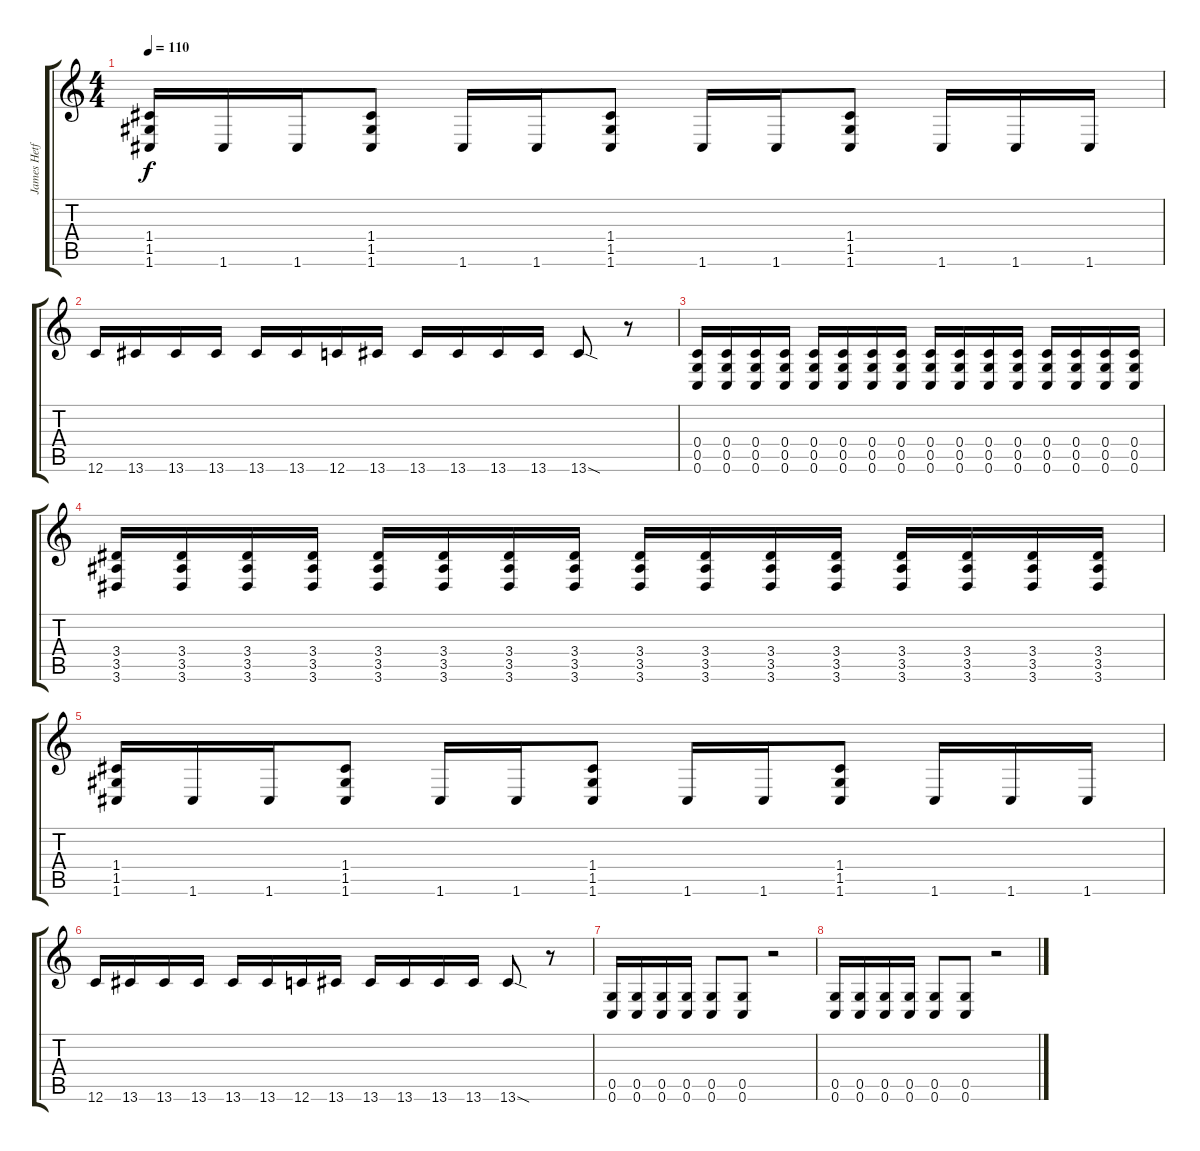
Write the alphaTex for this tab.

\track ("James Hetfield" "James Hetf") {instrument distortionguitar}
\staff {score tabs}
\tuning (D4 A3 F3 C3 G2 C2) {hide}
\ts (4 4)
\tempo 110
\clef g2
\ks c
(1.4 1.5 1.6).16{dy f} 1.6.16 1.6.16 (1.4 1.5 1.6).8 1.6.16 1.6.16 (1.4 1.5 1.6).8 1.6.16 1.6.16 (1.4 1.5 1.6).8 1.6.16 1.6.16 1.6.16 |
12.6.16 13.6.16 13.6.16 13.6.16 13.6.16 13.6.16 12.6.16 13.6.16 13.6.16 13.6.16 13.6.16 13.6.16 13.6{sod}.8 r.8 |
(0.4 0.5 0.6).16 (0.4 0.5 0.6).16 (0.4 0.5 0.6).16 (0.4 0.5 0.6).16 (0.4 0.5 0.6).16 (0.4 0.5 0.6).16 (0.4 0.5 0.6).16 (0.4 0.5 0.6).16 (0.4 0.5 0.6).16 (0.4 0.5 0.6).16 (0.4 0.5 0.6).16 (0.4 0.5 0.6).16 (0.4 0.5 0.6).16 (0.4 0.5 0.6).16 (0.4 0.5 0.6).16 (0.4 0.5 0.6).16 |
(3.4 3.5 3.6).16 (3.4 3.5 3.6).16 (3.4 3.5 3.6).16 (3.4 3.5 3.6).16 (3.4 3.5 3.6).16 (3.4 3.5 3.6).16 (3.4 3.5 3.6).16 (3.4 3.5 3.6).16 (3.4 3.5 3.6).16 (3.4 3.5 3.6).16 (3.4 3.5 3.6).16 (3.4 3.5 3.6).16 (3.4 3.5 3.6).16 (3.4 3.5 3.6).16 (3.4 3.5 3.6).16 (3.4 3.5 3.6).16 |
(1.4 1.5 1.6).16 1.6.16 1.6.16 (1.4 1.5 1.6).8 1.6.16 1.6.16 (1.4 1.5 1.6).8 1.6.16 1.6.16 (1.4 1.5 1.6).8 1.6.16 1.6.16 1.6.16 |
12.6.16 13.6.16 13.6.16 13.6.16 13.6.16 13.6.16 12.6.16 13.6.16 13.6.16 13.6.16 13.6.16 13.6.16 13.6{sod}.8 r.8 |
(0.5 0.6).16 (0.5 0.6).16 (0.5 0.6).16 (0.5 0.6).16 (0.5 0.6).8 (0.5 0.6).8 r.2 |
(0.5 0.6).16 (0.5 0.6).16 (0.5 0.6).16 (0.5 0.6).16 (0.5 0.6).8 (0.5 0.6).8 r.2
